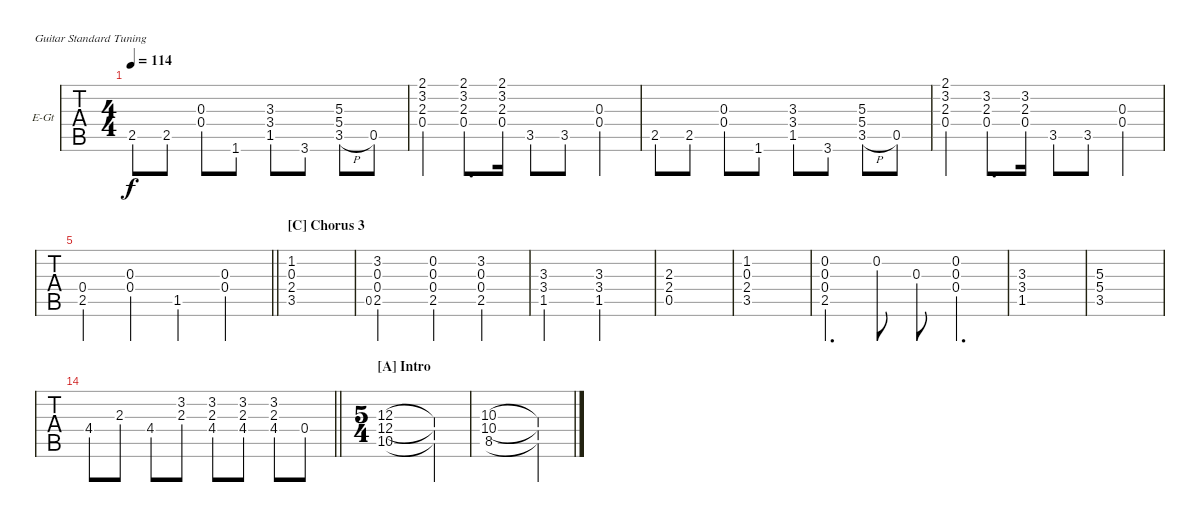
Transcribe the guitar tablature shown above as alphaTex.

\bracketExtendMode nobrackets
\firstSystemTrackNameOrientation horizontal
\otherSystemsTrackNameOrientation horizontal
\defaultBarNumberDisplay FirstOfSystem
\track ("Rhythm" "E-Gt") {instrument overdrivenguitar}
\staff {tabs}
\tuning (E4 B3 G3 D3 A2 E2)
\ts (4 4)
\tempo 114
\clef g2
\ks c
2.5.8{dy f} 2.5.8 (0.3 0.4).8 1.6.8 (3.3 3.4 1.5).8 3.6.8 (5.3 5.4 3.5{h}).8 0.5.8 |
(2.1 3.2 2.3 0.4).4 (2.1 3.2 2.3 0.4).8{d} (2.1 3.2 2.3 0.4).16 3.5.8 3.5.8 (0.3 0.4).4 |
2.5.8 2.5.8 (0.3 0.4).8 1.6.8 (3.3 3.4 1.5).8 3.6.8 (5.3 5.4 3.5{h}).8 0.5.8 |
(2.1 3.2 2.3 0.4).4 (3.2 2.3 0.4).8{d} (3.2 2.3 0.4).16 3.5.8 3.5.8 (0.3 0.4).4 |
\barLineRight lightlight
(0.4 2.5).4 (0.3 0.4).4 1.5.4 (0.3 0.4).4 |
\section ("C" "Chorus 3")
(1.2 0.3 2.4 3.5).1 |
0.5.8{gr} (3.2 0.3 0.4 2.5).2 (0.2 0.3 0.4 2.5).4 (3.2 0.3 0.4 2.5).4 |
(3.3 3.4 1.5).2 (3.3 3.4 1.5).2 |
(2.3 2.4 0.5).1 |
(1.2 0.3 2.4 3.5).1 |
(0.2 0.3 0.4 2.5).4{d} 0.2.8 0.3.8 (0.2 0.3 0.4).4{d} |
(3.3 3.4 1.5).1 |
(5.3 5.4 3.5).1 |
\barLineRight lightlight
4.4.8 2.3.8 4.4.8 (3.2 2.3).8 (3.2 2.3 4.4).8 (3.2 2.3 4.4).8 (3.2 2.3 4.4).8 0.4.8 |
\ts (5 4)
\section ("A" "Intro")
(12.3 12.4 10.5).1 (12.3{t} 12.4{t} 10.5{t}).4 |
(10.3 10.4 8.5).1 (10.3{t} 10.4{t} 8.5{t}).4
